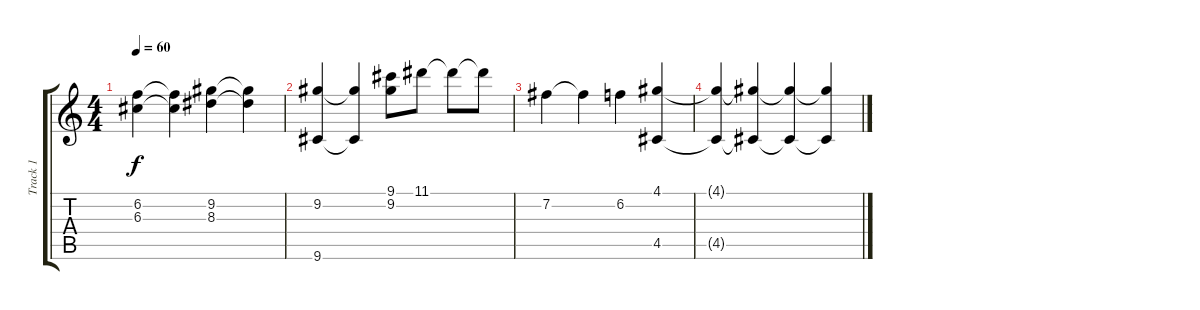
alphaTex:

\track ("Track 1" "Track 1") {instrument acousticguitarnylon}
\staff {score tabs}
\tuning (E4 B3 G3 D3 A2 E2) {hide}
\ts (4 4)
\tempo 60
\clef g2
\ks c
(6.2 6.3).4{dy f} (6.2{t} 6.3{t}).4 (9.2 8.3).4 (9.2{t} 8.3{t}).4 |
(9.2 9.6).4 (9.2{t} 9.6{t}).4 (9.1 9.2).8 11.1.8 11.1{t}.8 11.1{t}.8 |
7.2.4 7.2{t}.4 6.2.4 (4.1 4.5).4 |
(4.1{t} 4.5{t}).4 (4.1{t} 4.5{t}).4 (4.1{t} 4.5{t}).4 (4.1{t} 4.5{t}).4
